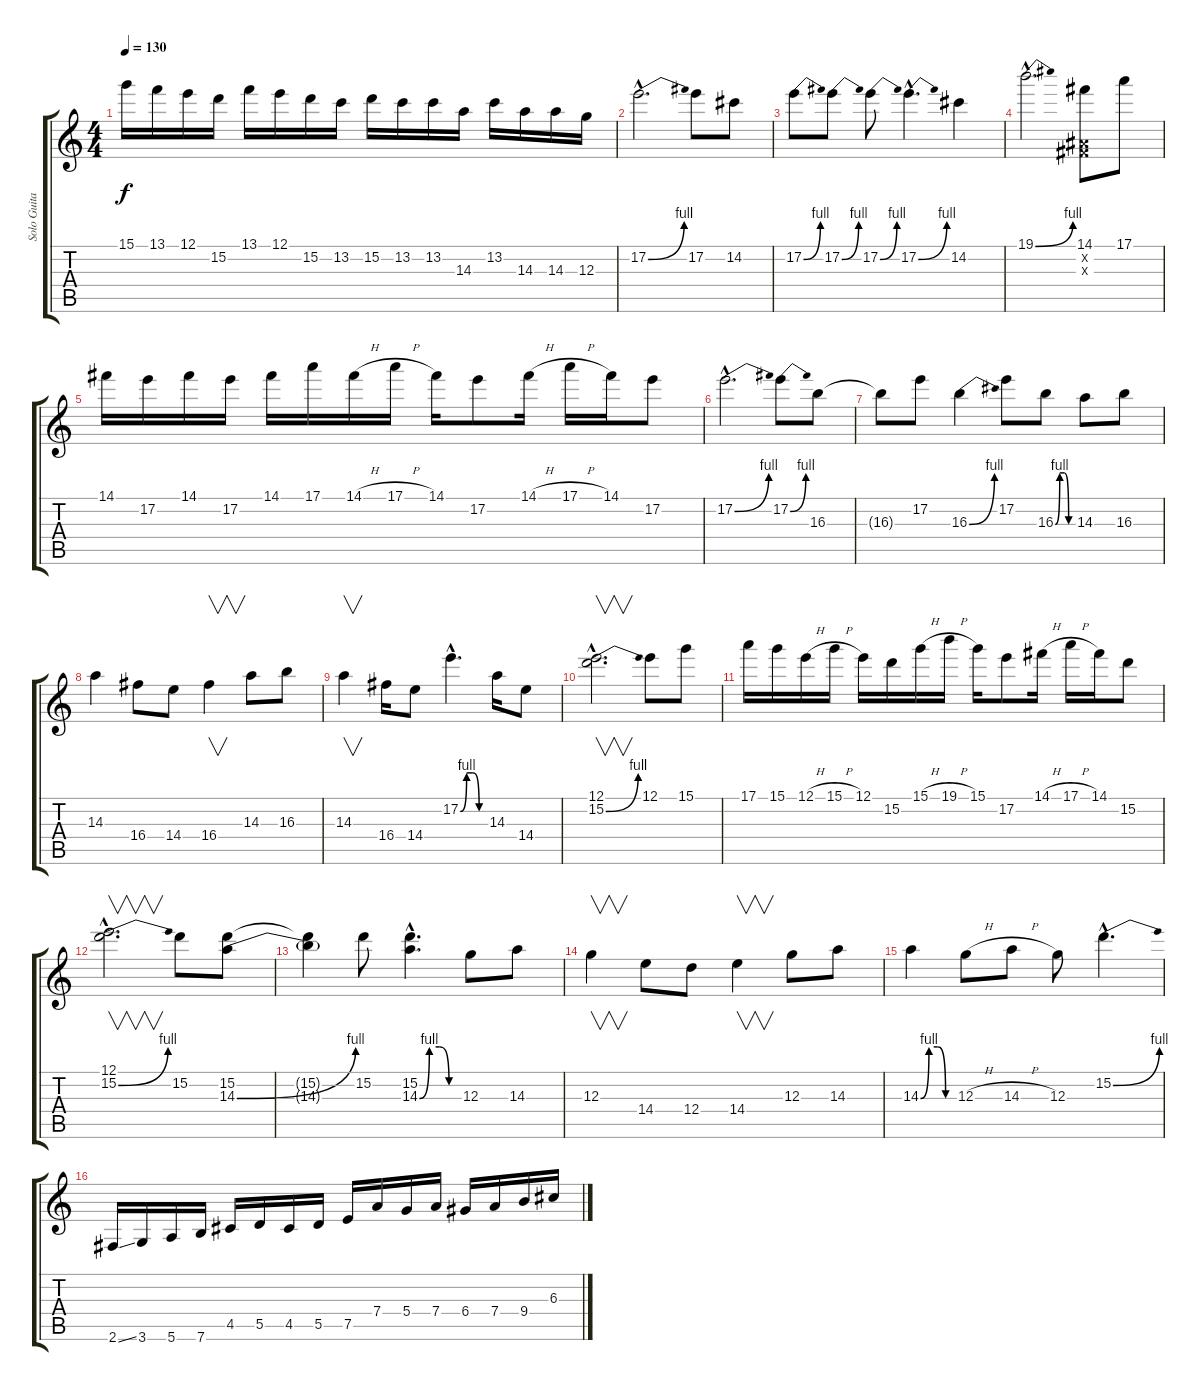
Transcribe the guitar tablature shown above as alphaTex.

\track ("Solo Guitare Electrique" "Solo Guita") {instrument distortionguitar}
\staff {score tabs}
\tuning (E4 B3 G3 D3 A2 E2) {hide}
\ts (4 4)
\tempo 130
\clef g2
\ks c
15.1.16{dy f} 13.1.16 12.1.16 15.2.16 13.1.16 12.1.16 15.2.16 13.2.16 15.2.16 13.2.16 13.2.16 14.3.16 13.2.16 14.3.16 14.3.16 12.3.16 |
17.2{be (bend 0 0 60 4) hac}.2{d} 17.2.8 14.2.8 |
17.2{be (bend 0 0 60 4)}.8 17.2{be (bend 0 0 60 4)}.8 17.2{be (bend 0 0 60 4)}.8 17.2{be (bend 0 0 60 4) hac}.4{d} 14.2.4 |
19.1{be (bend 0 0 60 4) hac}.2{d} (14.1 -1.2{x} -1.3{x}).8 17.1.8 |
14.1.16 17.2.16 14.1.16 17.2.16 14.1.16 17.1.16 14.1{h}.16 17.1{h}.16 14.1.16 17.2.8 14.1{h}.16 17.1{h}.16 14.1.16 17.2.8 |
17.2{be (bend 0 0 60 4) hac}.2{d} 17.2{be (bend 0 0 60 4)}.8 16.3.8 |
16.3{t}.8 17.2.8 16.3{be (bend 0 0 60 4)}.4 17.2.8 16.3{be (custom 0 0 15 4 30 4 45 0 60 0)}.8 14.3.8 16.3.8 |
14.3.4 16.4.8 14.4.8 16.4.4{v} 14.3.8 16.3.8 |
14.3.4{v} 16.4.16 14.4.8 17.2{be (custom 0 0 15 4 30 4 45 0 60 0) hac}.4{d} 14.3.16 14.4.8 |
(12.1{hac} 15.2{be (bend 0 0 60 4) hac}).2{v d} 12.1.8 15.1.8 |
17.1.16 15.1.16 12.1{h}.16 15.1{h}.16 12.1.16 15.2.16 15.1{h}.16 19.1{h}.16 15.1.16 17.2.8 14.1{h}.16 17.1{h}.16 14.1.16 15.2.8 |
(12.1{hac} 15.2{be (bend 0 0 60 4) hac}).2{v d} 15.2.8 (15.2 14.3{be (bend 0 0 60 4)}).8 |
(15.2{t} 14.3{t}).4 15.2.8 (15.2{hac} 14.3{be (custom 0 0 15 4 30 4 45 0 60 0) hac}).4{d} 12.3.8 14.3.8 |
12.3.4{v} 14.4.8 12.4.8 14.4.4{v} 12.3.8 14.3.8 |
14.3{be (custom 0 0 15 4 30 4 45 0 60 0)}.4 12.3{h}.8 14.3{h}.8 12.3.8 15.2{be (bend 0 0 60 4) hac}.4{d} |
2.6{ss}.16 3.6.16 5.6.16 7.6.16 4.5.16 5.5.16 4.5.16 5.5.16 7.5.16 7.4.16 5.4.16 7.4.16 6.4.16 7.4.16 9.4.16 6.3.16
